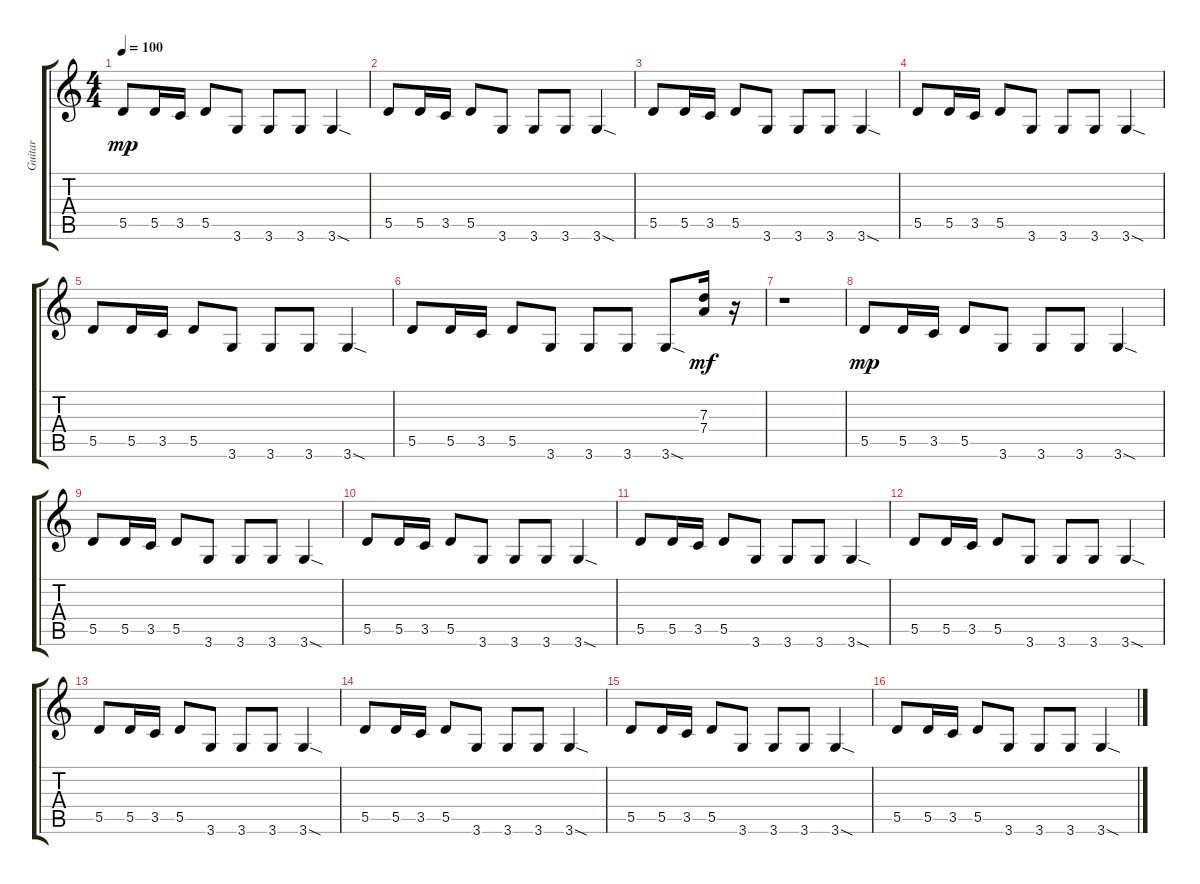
\track ("Guitar" "Guitar") {instrument overdrivenguitar}
\staff {score tabs}
\tuning (E4 B3 G3 D3 A2 E2) {hide}
\ts (4 4)
\tempo 100
\clef g2
\ks c
5.5.8{dy mp} 5.5.16 3.5.16 5.5.8 3.6.8 3.6.8 3.6.8 3.6{sod}.4 |
5.5.8 5.5.16 3.5.16 5.5.8 3.6.8 3.6.8 3.6.8 3.6{sod}.4 |
5.5.8 5.5.16 3.5.16 5.5.8 3.6.8 3.6.8 3.6.8 3.6{sod}.4 |
5.5.8 5.5.16 3.5.16 5.5.8 3.6.8 3.6.8 3.6.8 3.6{sod}.4 |
5.5.8 5.5.16 3.5.16 5.5.8 3.6.8 3.6.8 3.6.8 3.6{sod}.4 |
5.5.8 5.5.16 3.5.16 5.5.8 3.6.8 3.6.8 3.6.8 3.6{sod}.8 (7.3 7.4).16{dy mf} r.16 |
r.1 |
5.5.8{dy mp} 5.5.16 3.5.16 5.5.8 3.6.8 3.6.8 3.6.8 3.6{sod}.4 |
5.5.8 5.5.16 3.5.16 5.5.8 3.6.8 3.6.8 3.6.8 3.6{sod}.4 |
5.5.8 5.5.16 3.5.16 5.5.8 3.6.8 3.6.8 3.6.8 3.6{sod}.4 |
5.5.8 5.5.16 3.5.16 5.5.8 3.6.8 3.6.8 3.6.8 3.6{sod}.4 |
5.5.8 5.5.16 3.5.16 5.5.8 3.6.8 3.6.8 3.6.8 3.6{sod}.4 |
5.5.8 5.5.16 3.5.16 5.5.8 3.6.8 3.6.8 3.6.8 3.6{sod}.4 |
5.5.8 5.5.16 3.5.16 5.5.8 3.6.8 3.6.8 3.6.8 3.6{sod}.4 |
5.5.8 5.5.16 3.5.16 5.5.8 3.6.8 3.6.8 3.6.8 3.6{sod}.4 |
5.5.8 5.5.16 3.5.16 5.5.8 3.6.8 3.6.8 3.6.8 3.6{sod}.4
